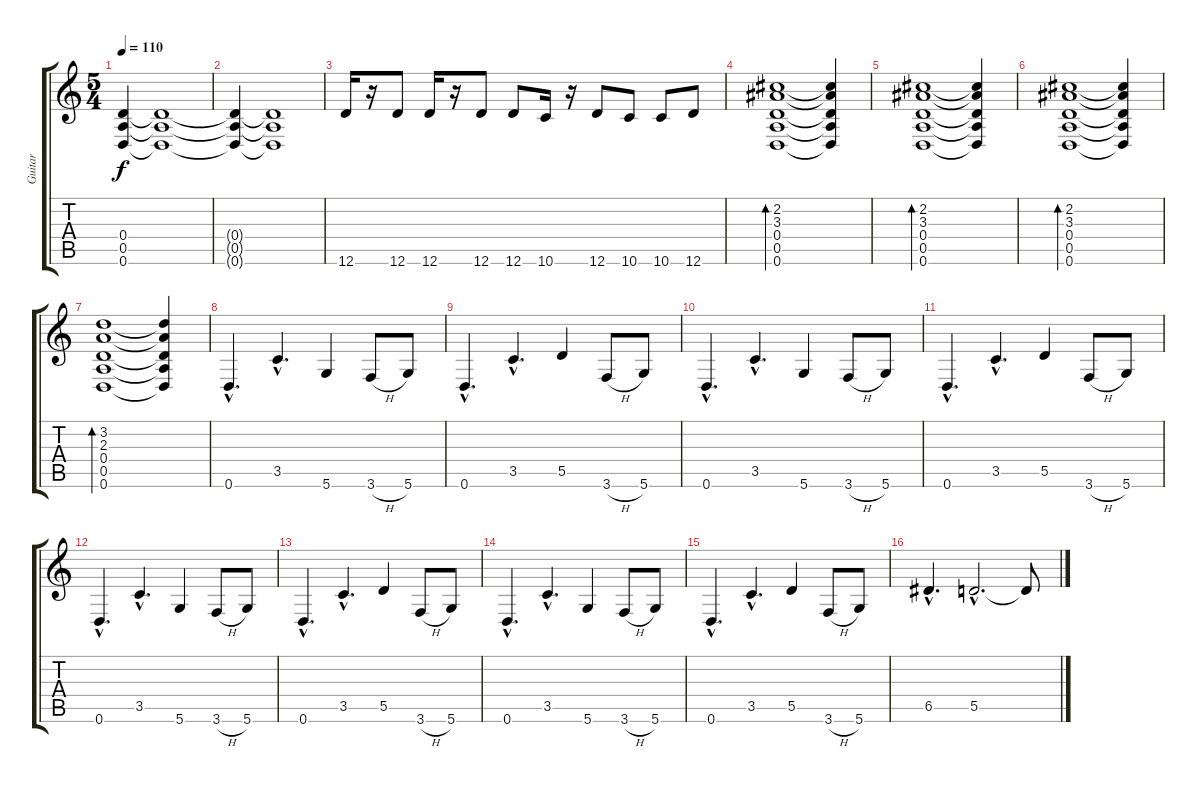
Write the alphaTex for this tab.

\track ("Guitar" "Guitar") {instrument overdrivenguitar}
\staff {score tabs}
\tuning (E4 B3 G3 D3 A2 D2) {hide}
\ts (5 4)
\tempo 110
\clef g2
\ks c
(0.4{t} 0.5{t} 0.6{t}).4{dy f} (0.4{t} 0.5{t} 0.6{t}).1 |
(0.4{t} 0.5{t} 0.6{t}).4 (0.4{t} 0.5{t} 0.6{t}).1 |
12.6.16{volume 8 instrument overdrivenguitar} r.16 12.6.8 12.6.16 r.16 12.6.8 12.6.8 10.6.16 r.16 12.6.8 10.6.8 10.6.8 12.6.8 |
(2.2 3.3 0.4 0.5 0.6).1{bd 480 volume 13 instrument pad3polysynth} (2.2{t} 3.3{t} 0.4{t} 0.5{t} 0.6{t}).4 |
(2.2 3.3 0.4 0.5 0.6).1{bd 480 volume 13 instrument pad3polysynth} (2.2{t} 3.3{t} 0.4{t} 0.5{t} 0.6{t}).4 |
(2.2 3.3 0.4 0.5 0.6).1{bd 480 volume 13 instrument pad3polysynth} (2.2{t} 3.3{t} 0.4{t} 0.5{t} 0.6{t}).4 |
(3.2 2.3 0.4 0.5 0.6).1{bd 480 volume 13 instrument pad3polysynth} (3.2{t} 2.3{t} 0.4{t} 0.5{t} 0.6{t}).4 |
0.6{hac}.4{d volume 15 instrument distortionguitar} 3.5{hac}.4{d} 5.6.4 3.6{h}.8 5.6.8 |
0.6{hac}.4{d} 3.5{hac}.4{d} 5.5.4 3.6{h}.8 5.6.8 |
0.6{hac}.4{d volume 15 instrument distortionguitar} 3.5{hac}.4{d} 5.6.4 3.6{h}.8 5.6.8 |
0.6{hac}.4{d} 3.5{hac}.4{d} 5.5.4 3.6{h}.8 5.6.8 |
0.6{hac}.4{d volume 15 instrument distortionguitar} 3.5{hac}.4{d} 5.6.4 3.6{h}.8 5.6.8 |
0.6{hac}.4{d} 3.5{hac}.4{d} 5.5.4 3.6{h}.8 5.6.8 |
0.6{hac}.4{d volume 15 instrument distortionguitar} 3.5{hac}.4{d} 5.6.4 3.6{h}.8 5.6.8 |
0.6{hac}.4{d} 3.5{hac}.4{d} 5.5.4 3.6{h}.8 5.6.8 |
6.5{hac}.4{d volume 15 instrument distortionguitar} 5.5{hac}.2{d} 5.5{t}.8
